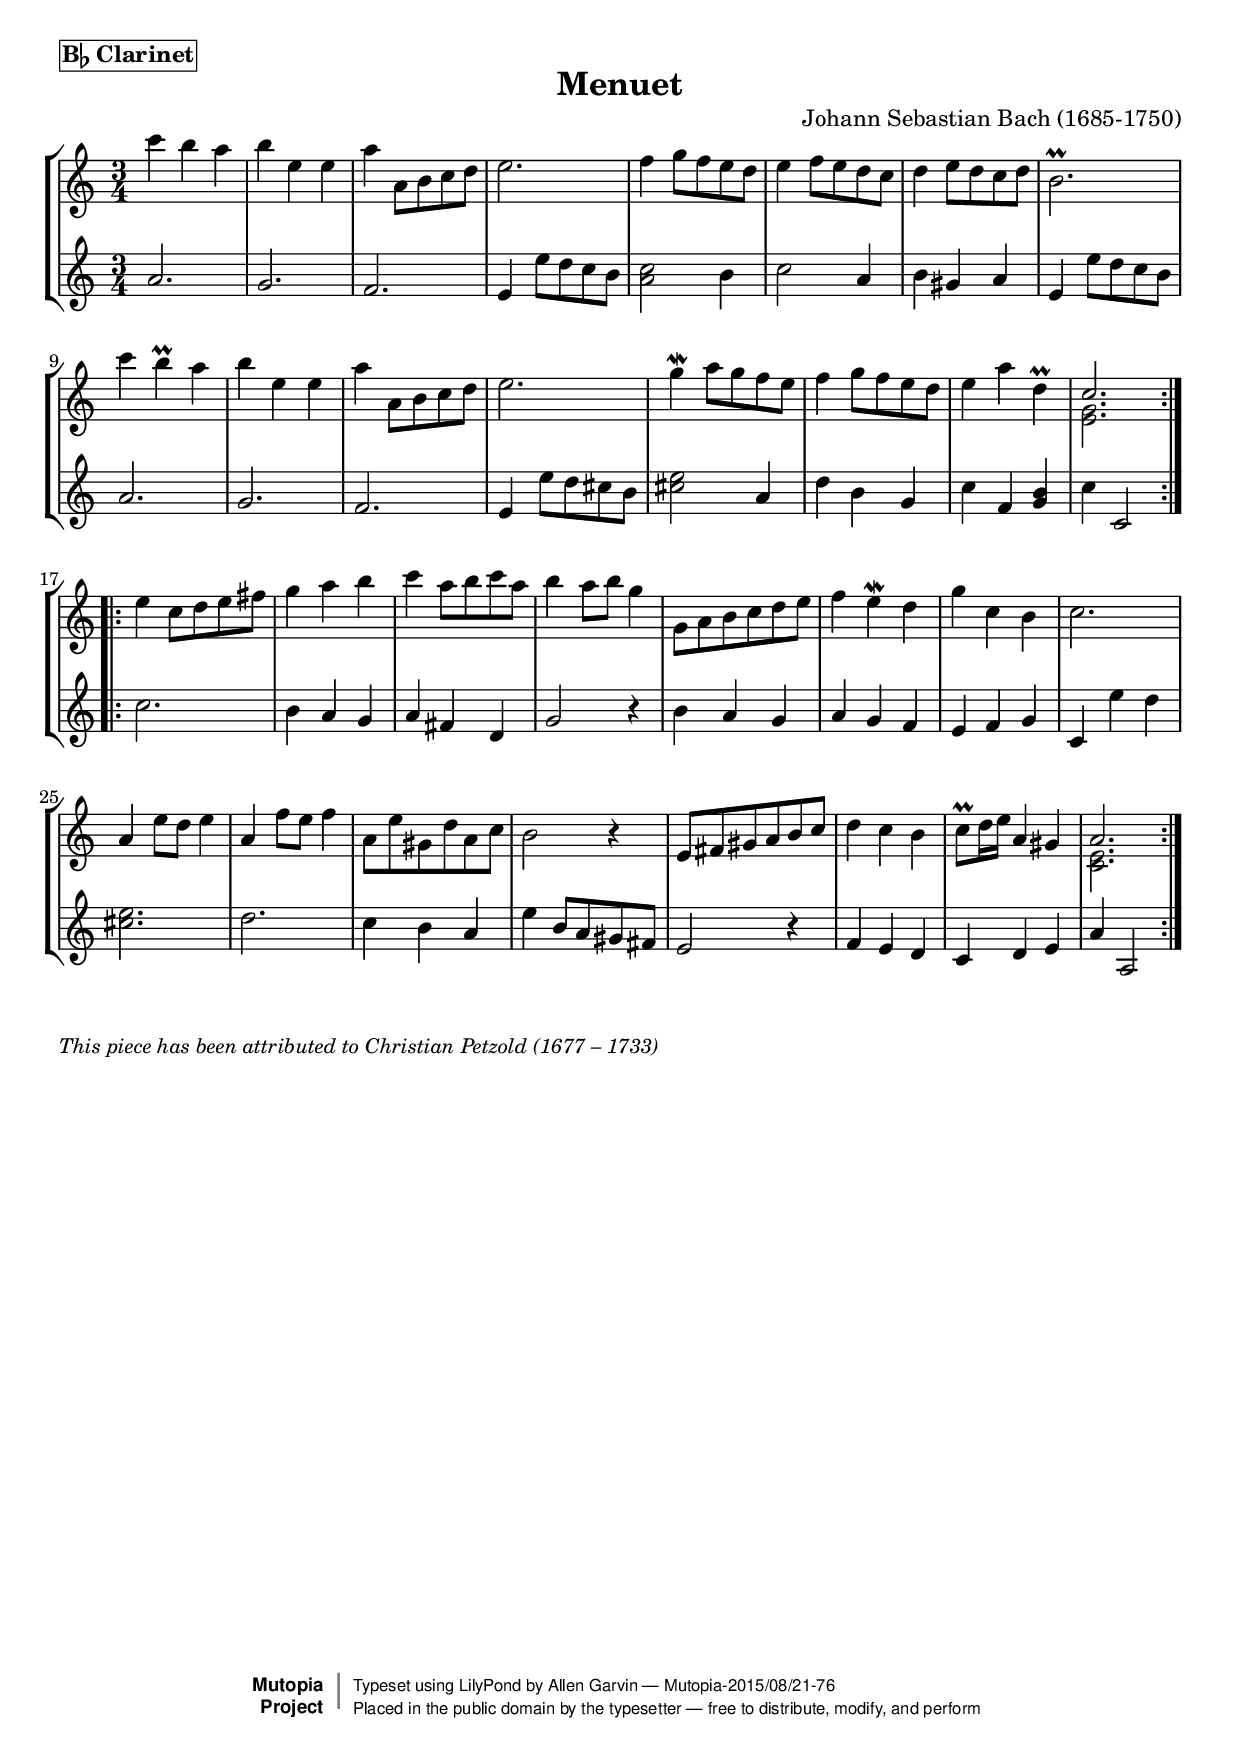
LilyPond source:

\version "2.18.2"

\header {
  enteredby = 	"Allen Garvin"
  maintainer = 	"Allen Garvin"
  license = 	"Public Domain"
  filename = 	"anna-magdalena-05.ly"
  title = 	"Menuet"
  opus = 	"BWV Anh. 115"
  composer =	"Johann Sebastian Bach (1685-1750)"
  		%This piece has been attributed to Christian Petzold
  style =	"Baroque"
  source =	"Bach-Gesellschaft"
  instrument = \markup \concat { "B" \flat " Clarinet" }
  
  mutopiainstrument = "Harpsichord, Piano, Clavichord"
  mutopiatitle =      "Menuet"
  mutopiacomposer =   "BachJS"
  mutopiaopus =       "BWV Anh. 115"
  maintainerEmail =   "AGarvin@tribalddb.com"

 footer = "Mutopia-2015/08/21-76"
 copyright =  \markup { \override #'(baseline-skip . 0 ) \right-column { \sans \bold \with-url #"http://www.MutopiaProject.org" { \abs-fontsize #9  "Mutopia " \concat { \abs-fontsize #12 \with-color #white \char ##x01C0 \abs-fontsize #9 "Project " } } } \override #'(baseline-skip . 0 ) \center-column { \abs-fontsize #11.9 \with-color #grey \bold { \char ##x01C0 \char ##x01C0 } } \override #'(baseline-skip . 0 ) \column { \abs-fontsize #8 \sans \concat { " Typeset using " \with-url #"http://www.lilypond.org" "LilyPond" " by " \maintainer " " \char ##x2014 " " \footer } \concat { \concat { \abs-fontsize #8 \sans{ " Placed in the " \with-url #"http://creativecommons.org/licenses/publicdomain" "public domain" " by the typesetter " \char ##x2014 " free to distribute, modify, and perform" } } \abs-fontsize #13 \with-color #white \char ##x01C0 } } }
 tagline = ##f
}

\include "../paper/paper.ly"

voiceone =  \relative c''' {
  \key g \minor
  \time 3/4
  \clef "treble"

  \repeat "volta" 2 {
    bes4 a g |
    a d, d |
    g  g,8[ a bes c] |
    d2. |
    ees4  f8[ ees d c] |
    d4  ees8[ d c bes] |
    c4  d8[ c bes c] |
    a2.\prall |
    bes'4 a\prall g |
    a d, d |
    g  g,8[ a bes c] |
    d2. |
    f4\mordent  g8[ f ees d] |
    ees4  f8[ ees d c] |
    d4 g c,\prall |
    << { \stemUp bes2. \stemNeutral } 
      { \context Voice = "ii" { << \stemDown { <f d>2. } >> } }
    >> |
  }
  \repeat "volta" 2 { 
    d'4  bes8[ c d e!] |
    f4 g a |
    bes  g8[ a bes g] |
    a4  g8[ a] f4 |
    f,8[ g a bes c d] |
    ees4 d\mordent c |
    f bes, a |
    bes2. |
    g4  d'8[ c] d4 |
    g,  ees'8[ d] ees4 |
    \stemDown g,8[ d' fis, c' g bes] \stemNeutral|
    a2 r4 |
     d,8[ e fis g a bes] |
    c4 bes a |
     bes8[\prall c16 d] g,4 fis |
    << { \stemUp g2. \stemNeutral }
       { \context Voice = "ii" { << \stemDown { <d bes>2. } >> } } 
    >> |
  }
}

voicetwo =  \relative c' {
  \clef "treble"
  \time 3/4
  \key g \minor

  \repeat "volta" 2 {
    g2. |
    f |
    ees |
    d4  d'8[ c bes a] |
    <g bes>2 a4 |
    bes2 g4 |
    a fis g |
    d  d'8[ c bes a] |
    g2. |
    f |
    ees |
    d4  d'8[ c b a] |
    <d b>2 g,4 |
    c a f |
    bes ees, <f a> |
    bes bes,2 |
  }
  \repeat "volta" 2 {
    bes'2. |
    a4 g f |
    g e c |
    f2 r4 |
    a g f |
    g f ees |
    d ees f |
    bes, d' c |
    <d b>2. |
    c |
    bes4 a g |
    d'  a8[ g fis e] |
    d2 r4 |
    ees d c |
    bes c d |
    g g,2 |
  }
}
 
#(define (naturalize-pitch p)
   (let ((o (ly:pitch-octave p))
         (a (* 4 (ly:pitch-alteration p)))
         ;; alteration, a, in quarter tone steps,
         ;; for historical reasons
         (n (ly:pitch-notename p)))
     (cond
      ((and (> a 1) (or (eq? n 6) (eq? n 2)))
       (set! a (- a 2))
       (set! n (+ n 1)))
      ((and (< a -1) (or (eq? n 0) (eq? n 3)))
       (set! a (+ a 2))
       (set! n (- n 1))))
     (cond
      ((> a 2) (set! a (- a 4)) (set! n (+ n 1)))
      ((< a -2) (set! a (+ a 4)) (set! n (- n 1))))
     (if (< n 0) (begin (set! o (- o 1)) (set! n (+ n 7))))
     (if (> n 6) (begin (set! o (+ o 1)) (set! n (- n 7))))
     (ly:make-pitch o n (/ a 4))))

#(define (naturalize music)
   (let ((es (ly:music-property music 'elements))
         (e (ly:music-property music 'element))
         (p (ly:music-property music 'pitch)))
     (if (pair? es)
         (ly:music-set-property!
          music 'elements
          (map (lambda (x) (naturalize x)) es)))
     (if (ly:music? e)
         (ly:music-set-property!
          music 'element
          (naturalize e)))
     (if (ly:pitch? p)
         (begin
           (set! p (naturalize-pitch p))
           (ly:music-set-property! music 'pitch p)))
     music))

naturalizeMusic =
#(define-music-function (parser location m)
   (ly:music?)
   (naturalize m))




\score {

  \new StaffGroup 
  <<
    \new Staff
    {
    \set Staff.midiInstrument = "clarinet"
    \naturalizeMusic {\transpose bes c' \voiceone}
    }
    \new Staff
    {
    \set Staff.midiInstrument = "clarinet"
    \naturalizeMusic {\transpose bes c'' \voicetwo}
    }
  >>


  \layout{  }
  
  \midi {
    \tempo 4 = 140
    }
}

\markup {\italic \smaller "This piece has been attributed to Christian Petzold (1677 – 1733)"}

